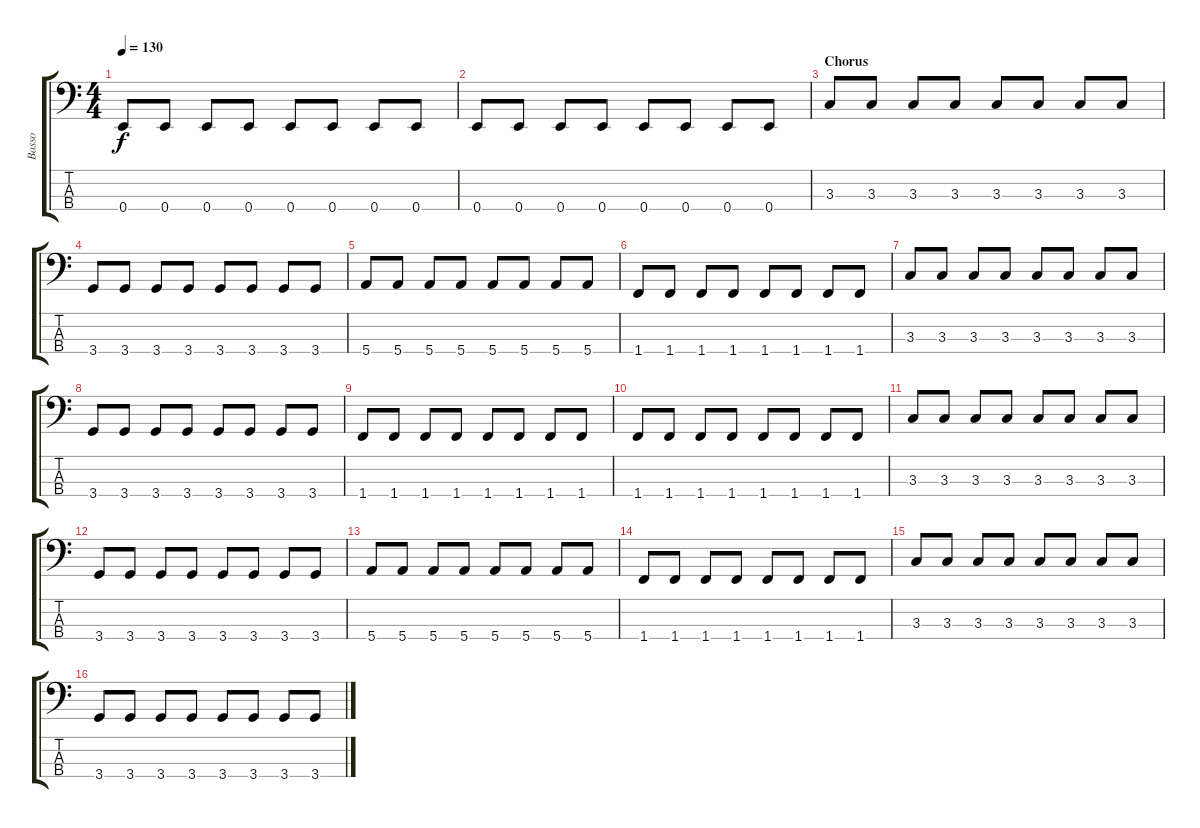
\track ("Basso" "Basso") {instrument electricbassfinger}
\staff {score tabs}
\tuning (G2 D2 A1 E1) {hide}
\ts (4 4)
\tempo 130
\clef f4
\ks c
0.4.8{dy f} 0.4.8 0.4.8 0.4.8 0.4.8 0.4.8 0.4.8 0.4.8 |
0.4.8 0.4.8 0.4.8 0.4.8 0.4.8 0.4.8 0.4.8 0.4.8 |
\section ("" "Chorus")
3.3.8 3.3.8 3.3.8 3.3.8 3.3.8 3.3.8 3.3.8 3.3.8 |
3.4.8 3.4.8 3.4.8 3.4.8 3.4.8 3.4.8 3.4.8 3.4.8 |
5.4.8 5.4.8 5.4.8 5.4.8 5.4.8 5.4.8 5.4.8 5.4.8 |
1.4.8 1.4.8 1.4.8 1.4.8 1.4.8 1.4.8 1.4.8 1.4.8 |
3.3.8 3.3.8 3.3.8 3.3.8 3.3.8 3.3.8 3.3.8 3.3.8 |
3.4.8 3.4.8 3.4.8 3.4.8 3.4.8 3.4.8 3.4.8 3.4.8 |
1.4.8 1.4.8 1.4.8 1.4.8 1.4.8 1.4.8 1.4.8 1.4.8 |
1.4.8 1.4.8 1.4.8 1.4.8 1.4.8 1.4.8 1.4.8 1.4.8 |
3.3.8 3.3.8 3.3.8 3.3.8 3.3.8 3.3.8 3.3.8 3.3.8 |
3.4.8 3.4.8 3.4.8 3.4.8 3.4.8 3.4.8 3.4.8 3.4.8 |
5.4.8 5.4.8 5.4.8 5.4.8 5.4.8 5.4.8 5.4.8 5.4.8 |
1.4.8 1.4.8 1.4.8 1.4.8 1.4.8 1.4.8 1.4.8 1.4.8 |
3.3.8 3.3.8 3.3.8 3.3.8 3.3.8 3.3.8 3.3.8 3.3.8 |
3.4.8 3.4.8 3.4.8 3.4.8 3.4.8 3.4.8 3.4.8 3.4.8
